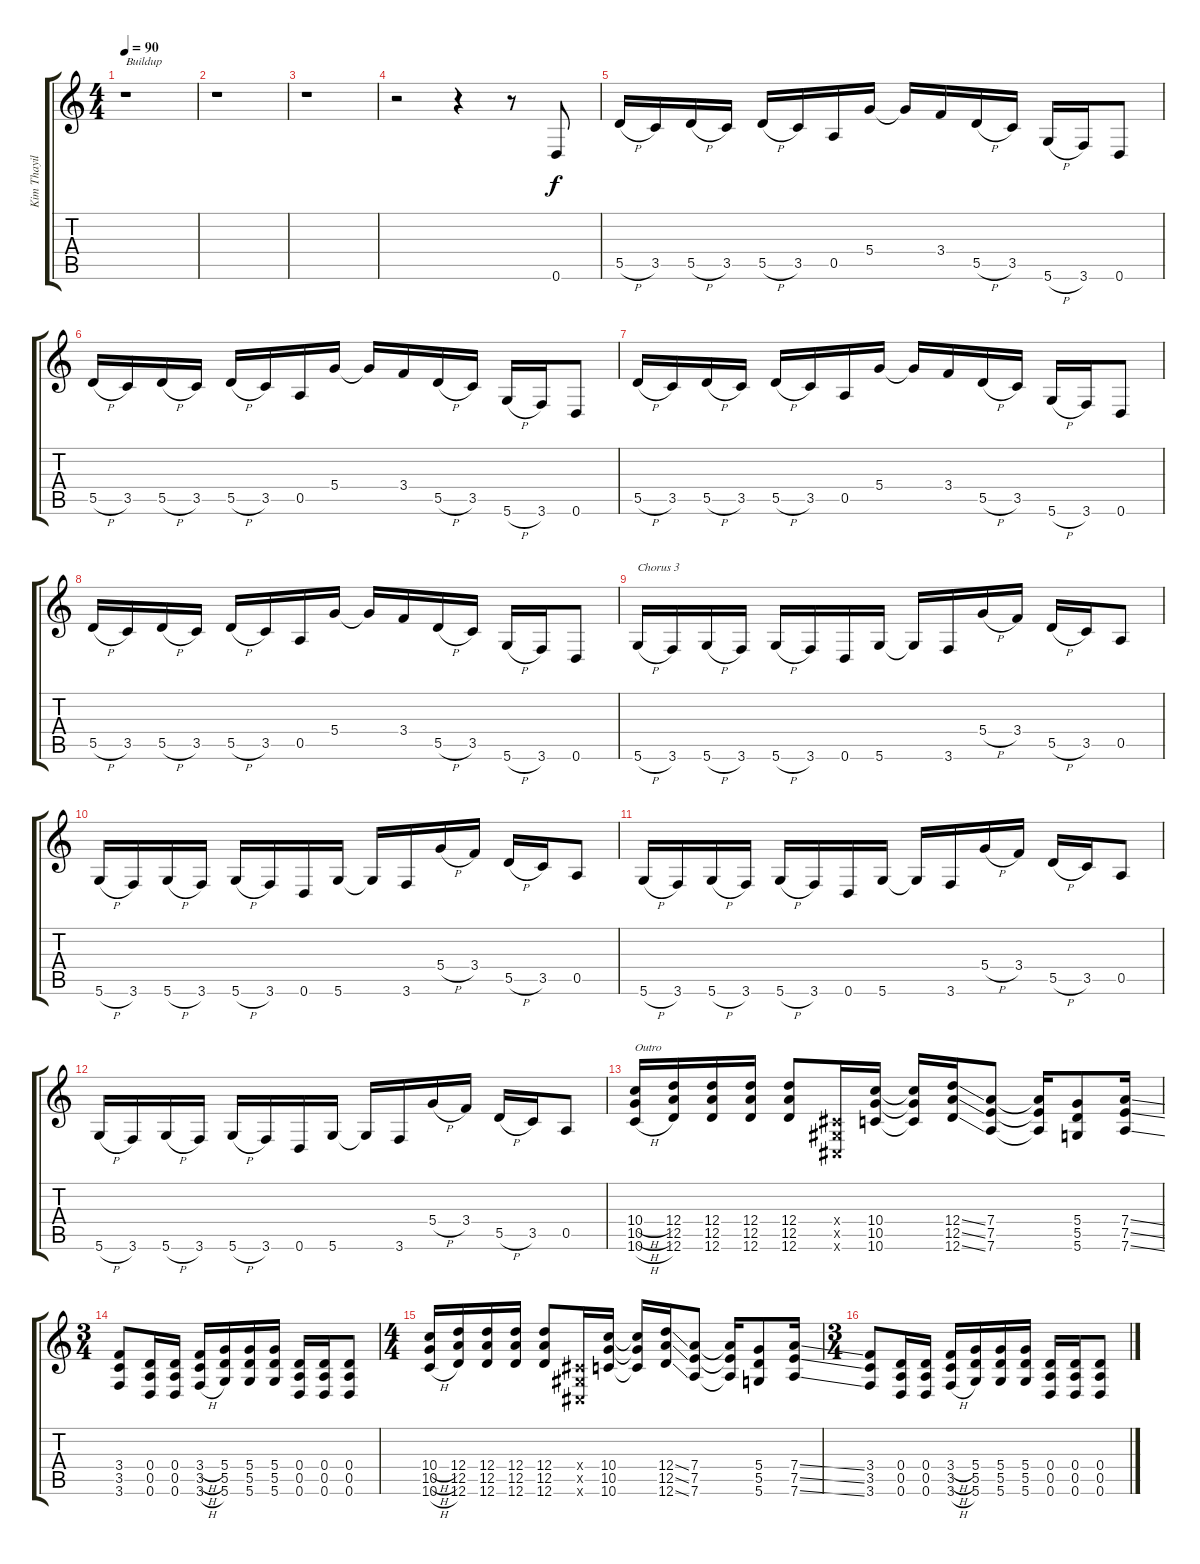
\track ("Kim Thayil" "Kim Thayil") {instrument overdrivenguitar}
\staff {score tabs}
\tuning (E4 B3 G3 D3 A2 D2) {hide}
\ts (4 4)
\tempo 90
\clef g2
\ks c
r.1{txt "Buildup" dy f} |
r.1 |
r.1 |
r.2 r.4 r.8 0.6.8 |
5.5{h}.16 3.5.16 5.5{h}.16 3.5.16 5.5{h}.16 3.5.16 0.5.16 5.4.16 5.4{t}.16 3.4.16 5.5{h}.16 3.5.16 5.6{h}.16 3.6.16 0.6.8 |
5.5{h}.16 3.5.16 5.5{h}.16 3.5.16 5.5{h}.16 3.5.16 0.5.16 5.4.16 5.4{t}.16 3.4.16 5.5{h}.16 3.5.16 5.6{h}.16 3.6.16 0.6.8 |
5.5{h}.16 3.5.16 5.5{h}.16 3.5.16 5.5{h}.16 3.5.16 0.5.16 5.4.16 5.4{t}.16 3.4.16 5.5{h}.16 3.5.16 5.6{h}.16 3.6.16 0.6.8 |
5.5{h}.16 3.5.16 5.5{h}.16 3.5.16 5.5{h}.16 3.5.16 0.5.16 5.4.16 5.4{t}.16 3.4.16 5.5{h}.16 3.5.16 5.6{h}.16 3.6.16 0.6.8 |
5.6{h}.16{txt "Chorus 3"} 3.6.16 5.6{h}.16 3.6.16 5.6{h}.16 3.6.16 0.6.16 5.6.16 5.6{t}.16 3.6.16 5.4{h}.16 3.4.16 5.5{h}.16 3.5.16 0.5.8 |
5.6{h}.16 3.6.16 5.6{h}.16 3.6.16 5.6{h}.16 3.6.16 0.6.16 5.6.16 5.6{t}.16 3.6.16 5.4{h}.16 3.4.16 5.5{h}.16 3.5.16 0.5.8 |
5.6{h}.16 3.6.16 5.6{h}.16 3.6.16 5.6{h}.16 3.6.16 0.6.16 5.6.16 5.6{t}.16 3.6.16 5.4{h}.16 3.4.16 5.5{h}.16 3.5.16 0.5.8 |
5.6{h}.16 3.6.16 5.6{h}.16 3.6.16 5.6{h}.16 3.6.16 0.6.16 5.6.16 5.6{t}.16 3.6.16 5.4{h}.16 3.4.16 5.5{h}.16 3.5.16 0.5.8 |
(10.4{h} 10.5{h} 10.6{h}).16{txt "Outro"} (12.4 12.5 12.6).16 (12.4 12.5 12.6).16 (12.4 12.5 12.6).16 (12.4 12.5 12.6).8 (-1.4{x} -1.5{x} -1.6{x}).16 (10.4 10.5 10.6).16 (10.4{t} 10.5{t} 10.6{t}).16 (12.4{ss} 12.5{ss} 12.6{ss}).16 (7.4 7.5 7.6).8 (7.4{t} 7.5{t} 7.6{t}).16 (5.4 5.5 5.6).8 (7.4{ss} 7.5{ss} 7.6{ss}).16 |
\ts (3 4)
(3.4 3.5 3.6).8 (0.4 0.5 0.6).16 (0.4 0.5 0.6).16 (3.4{h} 3.5{h} 3.6{h}).16 (5.4 5.5 5.6).16 (5.4 5.5 5.6).16 (5.4 5.5 5.6).16 (0.4 0.5 0.6).16 (0.4 0.5 0.6).16 (0.4 0.5 0.6).8 |
\ts (4 4)
(10.4{h} 10.5{h} 10.6{h}).16 (12.4 12.5 12.6).16 (12.4 12.5 12.6).16 (12.4 12.5 12.6).16 (12.4 12.5 12.6).8 (-1.4{x} -1.5{x} -1.6{x}).16 (10.4 10.5 10.6).16 (10.4{t} 10.5{t} 10.6{t}).16 (12.4{ss} 12.5{ss} 12.6{ss}).16 (7.4 7.5 7.6).8 (7.4{t} 7.5{t} 7.6{t}).16 (5.4 5.5 5.6).8 (7.4{ss} 7.5{ss} 7.6{ss}).16 |
\ts (3 4)
(3.4 3.5 3.6).8 (0.4 0.5 0.6).16 (0.4 0.5 0.6).16 (3.4{h} 3.5{h} 3.6{h}).16 (5.4 5.5 5.6).16 (5.4 5.5 5.6).16 (5.4 5.5 5.6).16 (0.4 0.5 0.6).16 (0.4 0.5 0.6).16 (0.4 0.5 0.6).8
